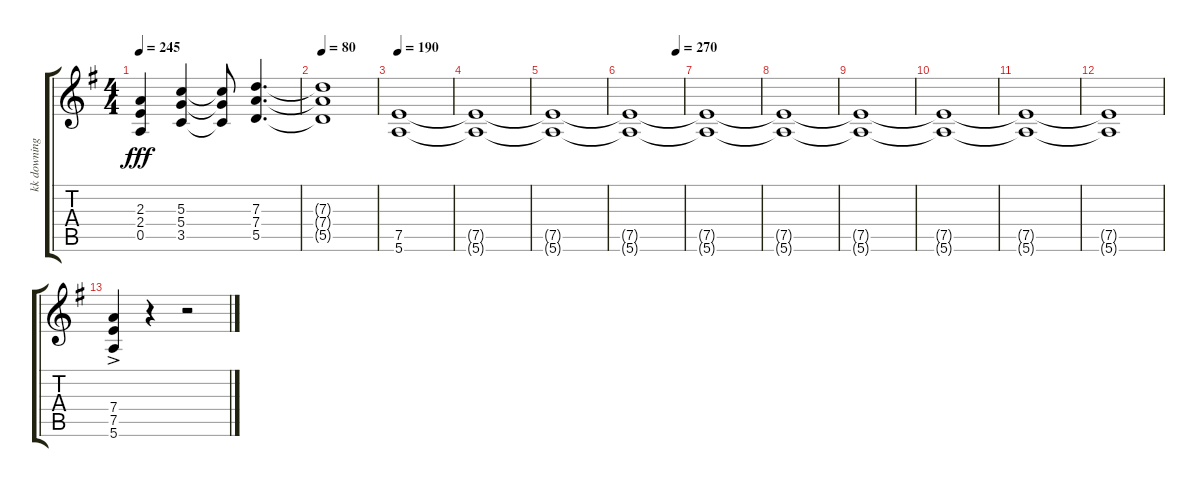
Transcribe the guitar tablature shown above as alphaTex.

\track ("kk downing" "kk downing") {instrument distortionguitar}
\staff {score tabs}
\tuning (E4 B3 G3 D3 A2 E2) {hide}
\ts (4 4)
\tempo 245
\clef g2
\ks g
(2.3{t} 2.4{t} 0.5{t}).4{dy fff} (5.3 5.4 3.5).4 (5.3{t} 5.4{t} 3.5{t}).8 (7.3 7.4 5.5).4{d} |
\tempo 80
(7.3{t} 7.4{t} 5.5{t}).1 |
\tempo 190
(7.5 5.6).1 |
(7.5{t} 5.6{t}).1 |
(7.5{t} 5.6{t}).1 |
\tempo (270 0.875)
(7.5{t} 5.6{t}).1 |
(7.5{t} 5.6{t}).1 |
(7.5{t} 5.6{t}).1 |
(7.5{t} 5.6{t}).1 |
(7.5{t} 5.6{t}).1 |
(7.5{t} 5.6{t}).1 |
(7.5{t} 5.6{t}).1 |
(7.4{ac} 7.5{ac} 5.6{ac}).4 r.4 r.2
